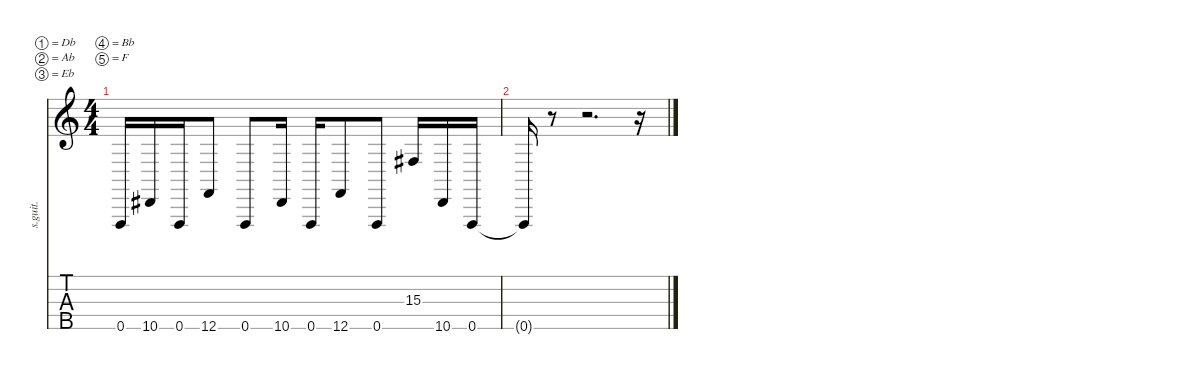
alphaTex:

\defaultSystemsLayout 4
\hideDynamics
\bracketExtendMode nobrackets
\track ("Dick Lövgren" "s.guit.") {instrument electricbassfinger}
\staff {score tabs}
\tuning (Db2 Ab1 Eb1 Bb0 F0)
\ts (4 4)
\tempo (110 hide)
\clef g2
\ks c
0.5{t}.16{lyrics (0 "") lyrics (1 "") lyrics (2 "") lyrics (3 "") lyrics (4 "") dy f} 10.5{acc #}.16{lyrics (0 "") lyrics (1 "") lyrics (2 "") lyrics (3 "") lyrics (4 "")} 0.5.16{lyrics (0 "") lyrics (1 "") lyrics (2 "") lyrics (3 "") lyrics (4 "")} 12.5.8{lyrics (0 "") lyrics (1 "") lyrics (2 "") lyrics (3 "") lyrics (4 "")} 0.5.8{lyrics (0 "") lyrics (1 "") lyrics (2 "") lyrics (3 "") lyrics (4 "")} 10.5{acc #}.16{lyrics (0 "") lyrics (1 "") lyrics (2 "") lyrics (3 "") lyrics (4 "")} 0.5.16{lyrics (0 "") lyrics (1 "") lyrics (2 "") lyrics (3 "") lyrics (4 "")} 12.5.8{lyrics (0 "") lyrics (1 "") lyrics (2 "") lyrics (3 "") lyrics (4 "")} 0.5.8{lyrics (0 "") lyrics (1 "") lyrics (2 "") lyrics (3 "") lyrics (4 "")} 15.3{acc #}.16{lyrics (0 "") lyrics (1 "") lyrics (2 "") lyrics (3 "") lyrics (4 "")} 10.5{acc #}.16{lyrics (0 "") lyrics (1 "") lyrics (2 "") lyrics (3 "") lyrics (4 "")} 0.5.16{lyrics (0 "") lyrics (1 "") lyrics (2 "") lyrics (3 "") lyrics (4 "")} |
0.5{t}.16{lyrics (0 "") lyrics (1 "") lyrics (2 "") lyrics (3 "") lyrics (4 "")} r.8 r.2{d} r.16
